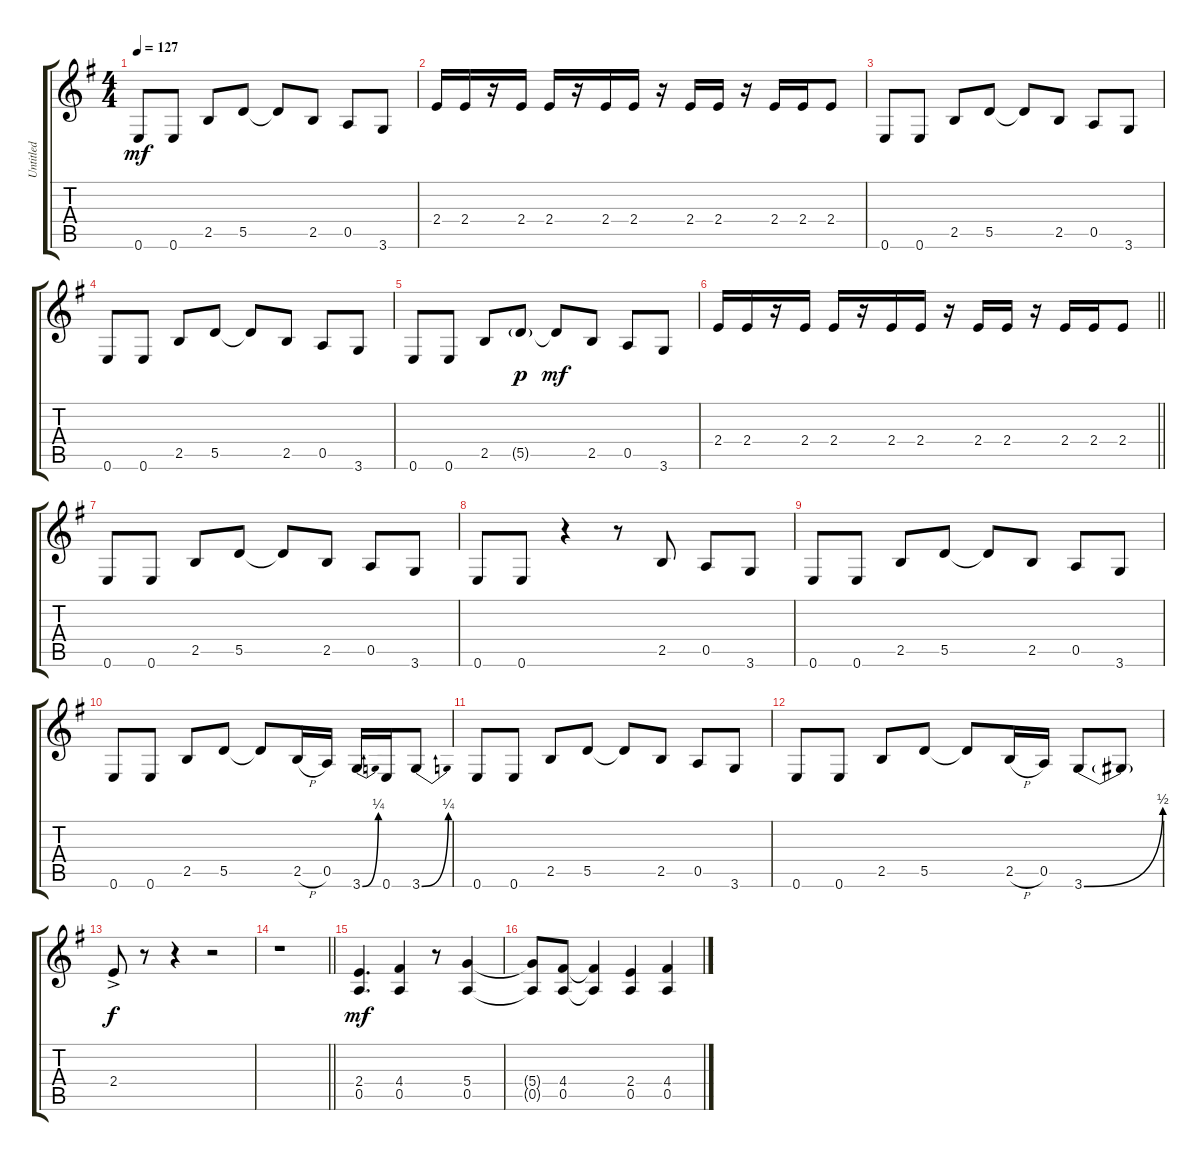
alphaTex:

\track ("Untitled" "Untitled") {instrument overdrivenguitar}
\staff {score tabs}
\tuning (E4 B3 G3 D3 A2 E2) {hide}
\ts (4 4)
\tempo 127
\clef g2
\ks g
0.6.8{dy mf} 0.6.8 2.5.8 5.5.8 5.5{t}.8 2.5.8 0.5.8 3.6.8 |
2.4.16 2.4.16 r.16 2.4.16 2.4.16 r.16 2.4.16 2.4.16 r.16 2.4.16 2.4.16 r.16 2.4.16 2.4.16 2.4.8 |
0.6.8 0.6.8 2.5.8 5.5.8 5.5{t}.8 2.5.8 0.5.8 3.6.8 |
0.6.8 0.6.8 2.5.8 5.5.8 5.5{t}.8 2.5.8 0.5.8 3.6.8 |
0.6.8 0.6.8 2.5.8 5.5{g}.8{dy p} 5.5{t}.8{dy mf} 2.5.8 0.5.8 3.6.8 |
\barLineRight lightlight
2.4.16 2.4.16 r.16 2.4.16 2.4.16 r.16 2.4.16 2.4.16 r.16 2.4.16 2.4.16 r.16 2.4.16 2.4.16 2.4.8 |
0.6.8 0.6.8 2.5.8 5.5.8 5.5{t}.8 2.5.8 0.5.8 3.6.8 |
0.6.8 0.6.8 r.4 r.8 2.5.8 0.5.8 3.6.8 |
0.6.8 0.6.8 2.5.8 5.5.8 5.5{t}.8 2.5.8 0.5.8 3.6.8 |
0.6.8 0.6.8 2.5.8 5.5.8 5.5{t}.8 2.5{h}.16 0.5.16 3.6{be (bend 0 0 60 1)}.16 0.6.16 3.6{be (bend 0 0 60 1)}.8 |
0.6.8 0.6.8 2.5.8 5.5.8 5.5{t}.8 2.5.8 0.5.8 3.6.8 |
0.6.8 0.6.8 2.5.8 5.5.8 5.5{t}.8 2.5{h}.16 0.5.16 3.6{be (bend 0 0 60 2)}.8 3.6{t}.8 |
2.4{ac}.8{dy f} r.8 r.4 r.2 |
\barLineRight lightlight
r.1 |
(2.4 0.5).4{d dy mf} (4.4 0.5).4 r.8 (5.4 0.5).4 |
(5.4{t} 0.5{t}).8 (4.4 0.5).8 (4.4{t} 0.5{t}).4 (2.4 0.5).4 (4.4 0.5).4
